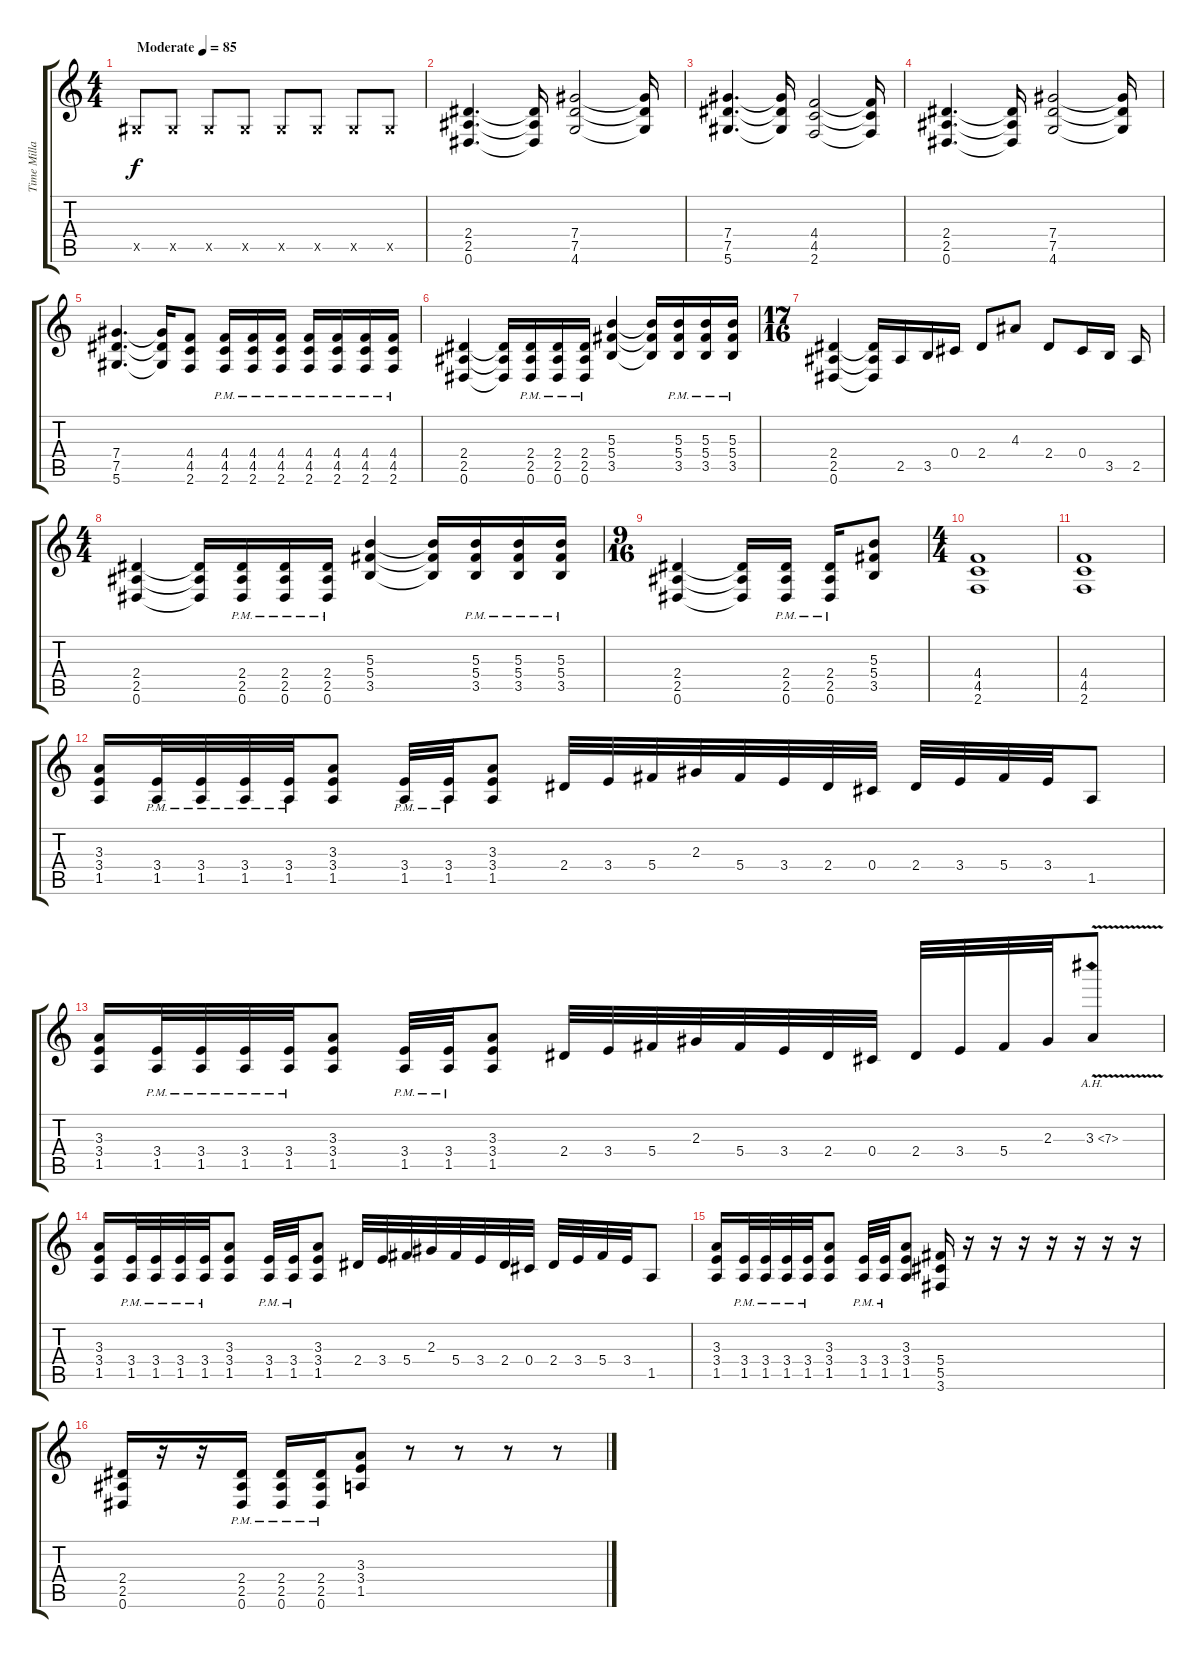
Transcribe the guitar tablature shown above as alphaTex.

\track ("Time Millar" "Time Milla") {instrument distortionguitar}
\staff {score tabs}
\tuning (Eb4 Bb3 Gb3 Db3 Ab2 Eb2) {hide}
\ts (4 4)
\tempo (85 "Moderate")
\clef g2
\ks c
0.5{x}.8{dy f instrument distortionguitar} 0.5{x}.8 0.5{x}.8 0.5{x}.8 0.5{x}.8 0.5{x}.8 0.5{x}.8 0.5{x}.8 |
(2.4 2.5 0.6).4{d} (2.4{t} 2.5{t} 0.6{t}).16 (7.4 7.5 4.6).2 (7.4{t} 7.5{t} 4.6{t}).16 |
(7.4 7.5 5.6).4{d} (7.4{t} 7.5{t} 5.6{t}).16 (4.4 4.5 2.6).2 (4.4{t} 4.5{t} 2.6{t}).16 |
(2.4 2.5 0.6).4{d} (2.4{t} 2.5{t} 0.6{t}).16 (7.4 7.5 4.6).2 (7.4{t} 7.5{t} 4.6{t}).16 |
(7.4 7.5 5.6).4{d} (7.4{t} 7.5{t} 5.6{t}).16 (4.4 4.5 2.6).8 (4.4{pm} 4.5{pm} 2.6{pm}).16 (4.4{pm} 4.5{pm} 2.6{pm}).16 (4.4{pm} 4.5{pm} 2.6{pm}).16 (4.4{pm} 4.5{pm} 2.6{pm}).16 (4.4{pm} 4.5{pm} 2.6{pm}).16 (4.4{pm} 4.5{pm} 2.6{pm}).16 (4.4{pm} 4.5{pm} 2.6{pm}).16 |
(2.4 2.5 0.6).4 (2.4{t} 2.5{t} 0.6{t}).16 (2.4{pm} 2.5{pm} 0.6{pm}).16 (2.4{pm} 2.5{pm} 0.6{pm}).16 (2.4{pm} 2.5{pm} 0.6{pm}).16 (5.3 5.4 3.5).4 (5.3{t} 5.4{t} 3.5{t}).16 (5.3{pm} 5.4{pm} 3.5{pm}).16 (5.3{pm} 5.4{pm} 3.5{pm}).16 (5.3{pm} 5.4{pm} 3.5{pm}).16 |
\ts (17 16)
(2.4 2.5 0.6).4 (2.4{t} 2.5{t} 0.6{t}).16 2.5.16 3.5.16 0.4.16 2.4.8 4.3.8 2.4.8 0.4.16 3.5.16 2.5.16 |
\ts (4 4)
(2.4 2.5 0.6).4 (2.4{t} 2.5{t} 0.6{t}).16 (2.4{pm} 2.5{pm} 0.6{pm}).16 (2.4{pm} 2.5{pm} 0.6{pm}).16 (2.4{pm} 2.5{pm} 0.6{pm}).16 (5.3 5.4 3.5).4 (5.3{t} 5.4{t} 3.5{t}).16 (5.3{pm} 5.4{pm} 3.5{pm}).16 (5.3{pm} 5.4{pm} 3.5{pm}).16 (5.3{pm} 5.4{pm} 3.5{pm}).16 |
\ts (9 16)
(2.4 2.5 0.6).4 (2.4{t} 2.5{t} 0.6{t}).16 (2.4{pm} 2.5{pm} 0.6{pm}).16 (2.4{pm} 2.5{pm} 0.6{pm}).16 (5.3 5.4 3.5).8 |
\ts (4 4)
(4.4 4.5 2.6).1 |
(4.4 4.5 2.6).1 |
(3.3 3.4 1.5).16 (3.4{pm} 1.5{pm}).32 (3.4{pm} 1.5{pm}).32 (3.4{pm} 1.5{pm}).32 (3.4{pm} 1.5{pm}).32 (3.3 3.4 1.5).8 (3.4{pm} 1.5{pm}).32 (3.4{pm} 1.5{pm}).32 (3.3 3.4 1.5).8 2.4.32 3.4.32 5.4.32 2.3.32 5.4.32 3.4.32 2.4.32 0.4.32 2.4.32 3.4.32 5.4.32 3.4.32 1.5.8 |
(3.3 3.4 1.5).16 (3.4{pm} 1.5{pm}).32 (3.4{pm} 1.5{pm}).32 (3.4{pm} 1.5{pm}).32 (3.4{pm} 1.5{pm}).32 (3.3 3.4 1.5).8 (3.4{pm} 1.5{pm}).32 (3.4{pm} 1.5{pm}).32 (3.3 3.4 1.5).8 2.4.32 3.4.32 5.4.32 2.3.32 5.4.32 3.4.32 2.4.32 0.4.32 2.4.32 3.4.32 5.4.32 2.3.32 3.3{ah 4 v}.8 |
(3.3 3.4 1.5).16 (3.4{pm} 1.5{pm}).32 (3.4{pm} 1.5{pm}).32 (3.4{pm} 1.5{pm}).32 (3.4{pm} 1.5{pm}).32 (3.3 3.4 1.5).8 (3.4{pm} 1.5{pm}).32 (3.4{pm} 1.5{pm}).32 (3.3 3.4 1.5).8 2.4.32 3.4.32 5.4.32 2.3.32 5.4.32 3.4.32 2.4.32 0.4.32 2.4.32 3.4.32 5.4.32 3.4.32 1.5.8 |
(3.3 3.4 1.5).16 (3.4{pm} 1.5{pm}).32 (3.4{pm} 1.5{pm}).32 (3.4{pm} 1.5{pm}).32 (3.4{pm} 1.5{pm}).32 (3.3 3.4 1.5).8 (3.4{pm} 1.5{pm}).32 (3.4{pm} 1.5{pm}).32 (3.3 3.4 1.5).8 (5.4 5.5 3.6).16 r.16 r.16 r.16 r.16 r.16 r.16 r.16 |
(2.4 2.5 0.6).16 r.16 r.16 (2.4{pm} 2.5{pm} 0.6{pm}).16 (2.4{pm} 2.5{pm} 0.6{pm}).16 (2.4{pm} 2.5{pm} 0.6{pm}).16 (3.3 3.4 1.5).8 r.8 r.8 r.8 r.8
